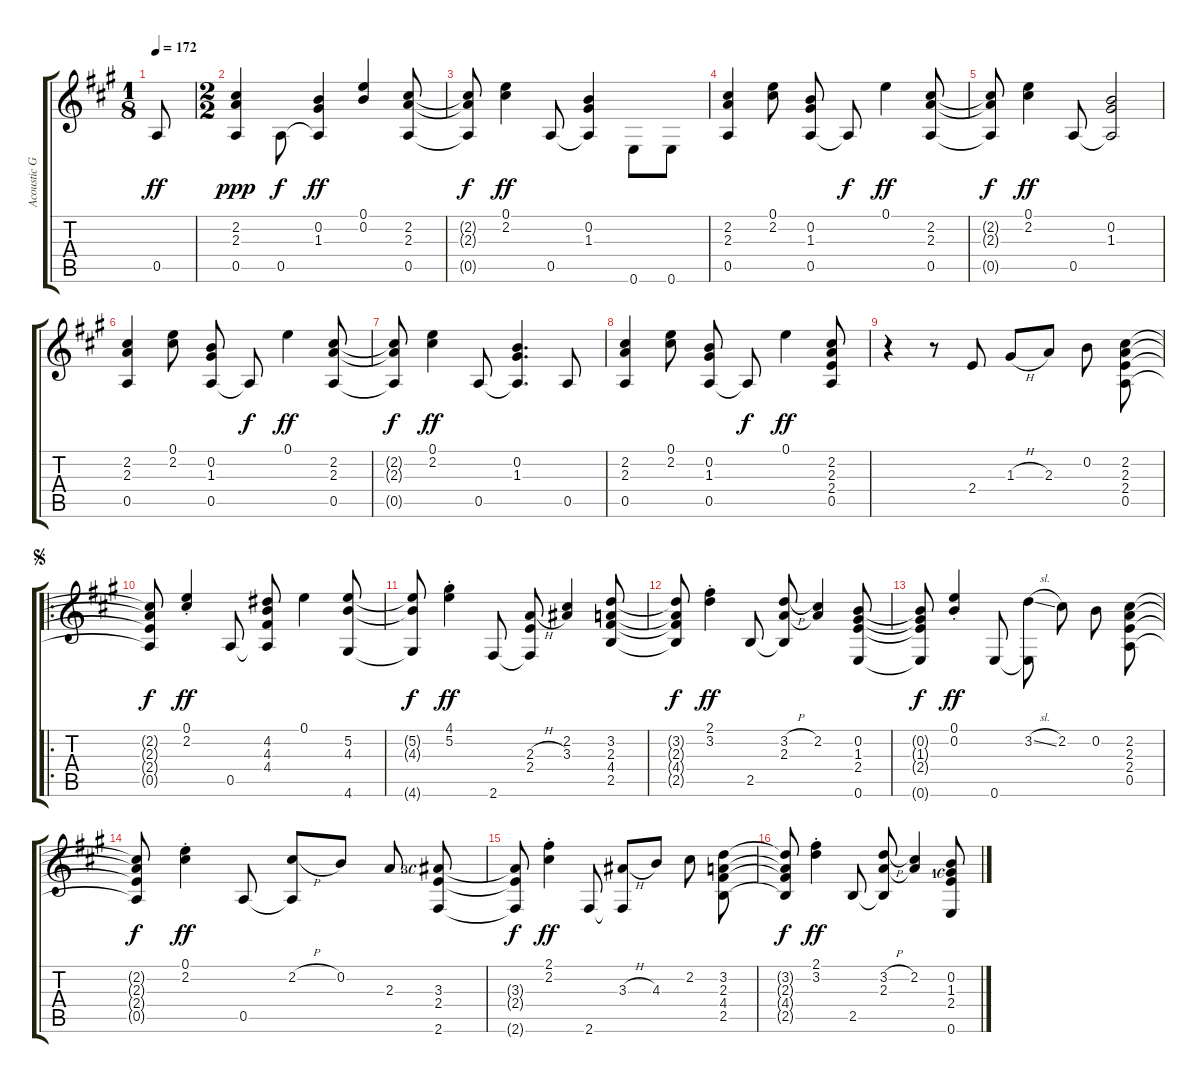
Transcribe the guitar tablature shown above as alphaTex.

\track ("Acoustic Guitar " "Acoustic G") {instrument acousticguitarnylon}
\staff {score tabs}
\tuning (E4 B3 G3 D3 A2 E2) {hide}
\ts (1 8)
\tempo 172
\clef g2
\ks a
0.5.8{dy ff instrument acousticguitarnylon} |
\ts (2 2)
(2.2 2.3 0.5).4{dy ppp beam Up beam split} 0.5.8{dy f beam Down beam split} (0.2 1.3 0.5{t}).4{dy ff beam Up} (0.1 0.2).4{beam Up beam split} (2.2 2.3 0.5).8{beam Up} |
(2.2{t} 2.3{t} 0.5{t}).8{dy f} (0.1 2.2).4{dy ff} 0.5.8{beam split} (0.2 1.3 0.5{t}).4{beam Up beam split} 0.6.8{beam Down} 0.6.8{beam Down} |
(2.2 2.3 0.5).4{beam Up beam split} (0.1 2.2).8{beam split} (0.2 1.3 0.5).8{beam Up beam split} 0.5{t}.8{dy f} 0.1.4{dy ff beam split} (2.2 2.3 0.5).8{beam Up} |
(2.2{t} 2.3{t} 0.5{t}).8{dy f} (0.1 2.2).4{dy ff} 0.5.8{beam split} (0.2 1.3 0.5{t}).2{beam Up} |
(2.2 2.3 0.5).4{beam Up beam split} (0.1 2.2).8{beam split} (0.2 1.3 0.5).8{beam Up beam split} 0.5{t}.8{dy f} 0.1.4{dy ff beam split} (2.2 2.3 0.5).8{beam Up} |
(2.2{t} 2.3{t} 0.5{t}).8{dy f} (0.1 2.2).4{dy ff} 0.5.8{beam split} (0.2 1.3 0.5{t}).4{d beam Up beam split} 0.5.8 |
(2.2 2.3 0.5).4{beam Up beam split} (0.1 2.2).8{beam split} (0.2 1.3 0.5).8{beam Up beam split} 0.5{t}.8{dy f} 0.1.4{dy ff beam split} (2.2 2.3 2.4 0.5).8{beam Up} |
r.4 r.8{beam split} 2.4.8{beam Up beam split} 1.3{h}.8 2.3.8 0.2.8{beam split} (2.2 2.3 2.4 0.5).8{beam Down} |
\ro
\jump segno
(2.2{t} 2.3{t} 2.4{t} 0.5{t}).8{dy f beam Up beam split} (0.1{st} 2.2{st}).4{dy ff beam Up beam split} 0.5.8{beam split} (4.2 4.3 4.4 0.5{t}).8{beam Up beam split} 0.1.4{beam split} (5.2 4.3 4.6).8{beam Up} |
(5.2{t} 4.3{t} 4.6{t}).8{dy f beam Up beam split} (4.1{st} 5.2{st}).4{dy ff} 2.6.8{beam split} (2.3{h} 2.4 2.6{t}).8{beam Up beam split} (2.2 3.3).4{beam Up} (3.2 2.3 4.4 2.5).8{beam Up} |
(3.2{t} 2.3{t} 4.4{t} 2.5{t}).8{dy f beam Up beam split} (2.1{st} 3.2{st}).4{dy ff} 2.5.8{beam split} (3.2{h} 2.3 2.5{t}).8{beam Up beam split} (2.2 2.3{t}).4{beam Up beam split} (0.2 1.3 2.4 0.6).8{beam Up} |
(0.2{t} 1.3{t} 2.4{t} 0.6{t}).8{dy f beam Up} (0.1{st} 0.2{st}).4{dy ff beam Up beam split} 0.6.8{beam split} (3.2{sl} 0.6{t}).8{beam Down beam split} 2.2.8 0.2.8{beam split} (2.2 2.3 2.4 0.5).8{beam Down} |
(2.2{t} 2.3{t} 2.4{t} 0.5{t}).8{dy f beam Up beam split} (0.1{st} 2.2{st}).4{dy ff} 0.5.8 (2.2{h} 0.5{t}).8 0.2.8 2.3.8{beam split} (3.3{lf 4 rf 5} 2.4 2.6).8{beam Up} |
(3.3{t} 2.4{t} 2.6{t}).8{dy f beam Up beam split} (2.1{st} 2.2{st}).4{dy ff} 2.6.8 (3.3{h} 2.6{t}).8 4.3.8 2.2.8{beam split} (3.2 2.3 4.4 2.5).8{beam Down} |
(3.2{t} 2.3{t} 4.4{t} 2.5{t}).8{dy f beam Up beam split} (2.1{st} 3.2{st}).4{dy ff} 2.5.8{beam split} (3.2{h} 2.3 2.5{t}).8{beam Up} (2.2 2.3{t}).4{beam Up beam split} (0.2 1.3{lf 2 rf 5} 2.4 0.6).8{beam Up}
